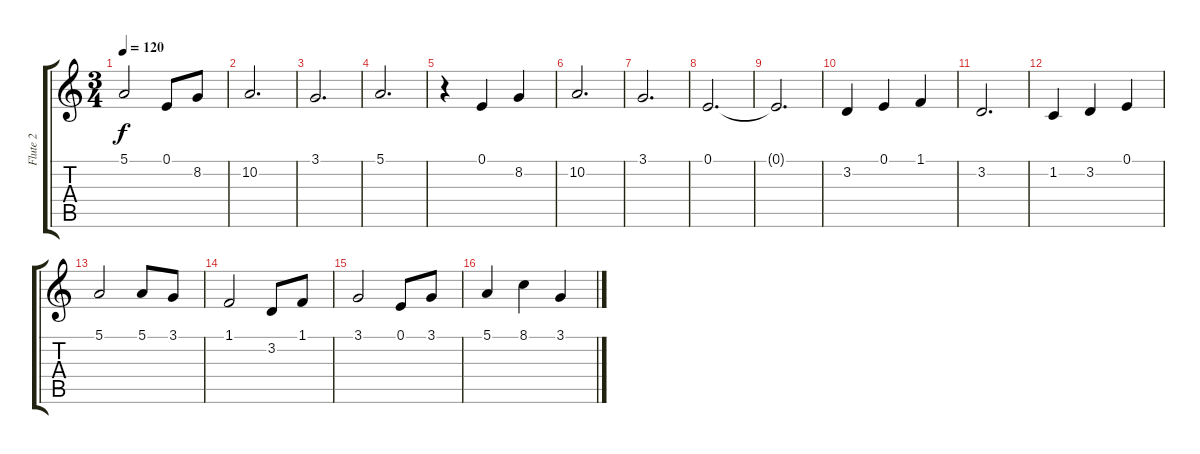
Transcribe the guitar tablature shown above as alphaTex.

\track ("Flute 2" "Flute 2") {instrument flute}
\staff {score tabs}
\tuning (E4 B3 G3 D3 A2 E2) {hide}
\ts (3 4)
\tempo 120
\clef g2
\ks c
5.1.2{dy f} 0.1.8 8.2.8 |
10.2.2{d} |
3.1.2{d} |
5.1.2{d} |
r.4 0.1.4 8.2.4 |
10.2.2{d} |
3.1.2{d} |
0.1.2{d} |
0.1{t}.2{d} |
3.2.4 0.1.4 1.1.4 |
3.2.2{d} |
1.2.4 3.2.4 0.1.4 |
5.1.2 5.1.8 3.1.8 |
1.1.2 3.2.8 1.1.8 |
3.1.2 0.1.8 3.1.8 |
5.1.4 8.1.4 3.1.4
